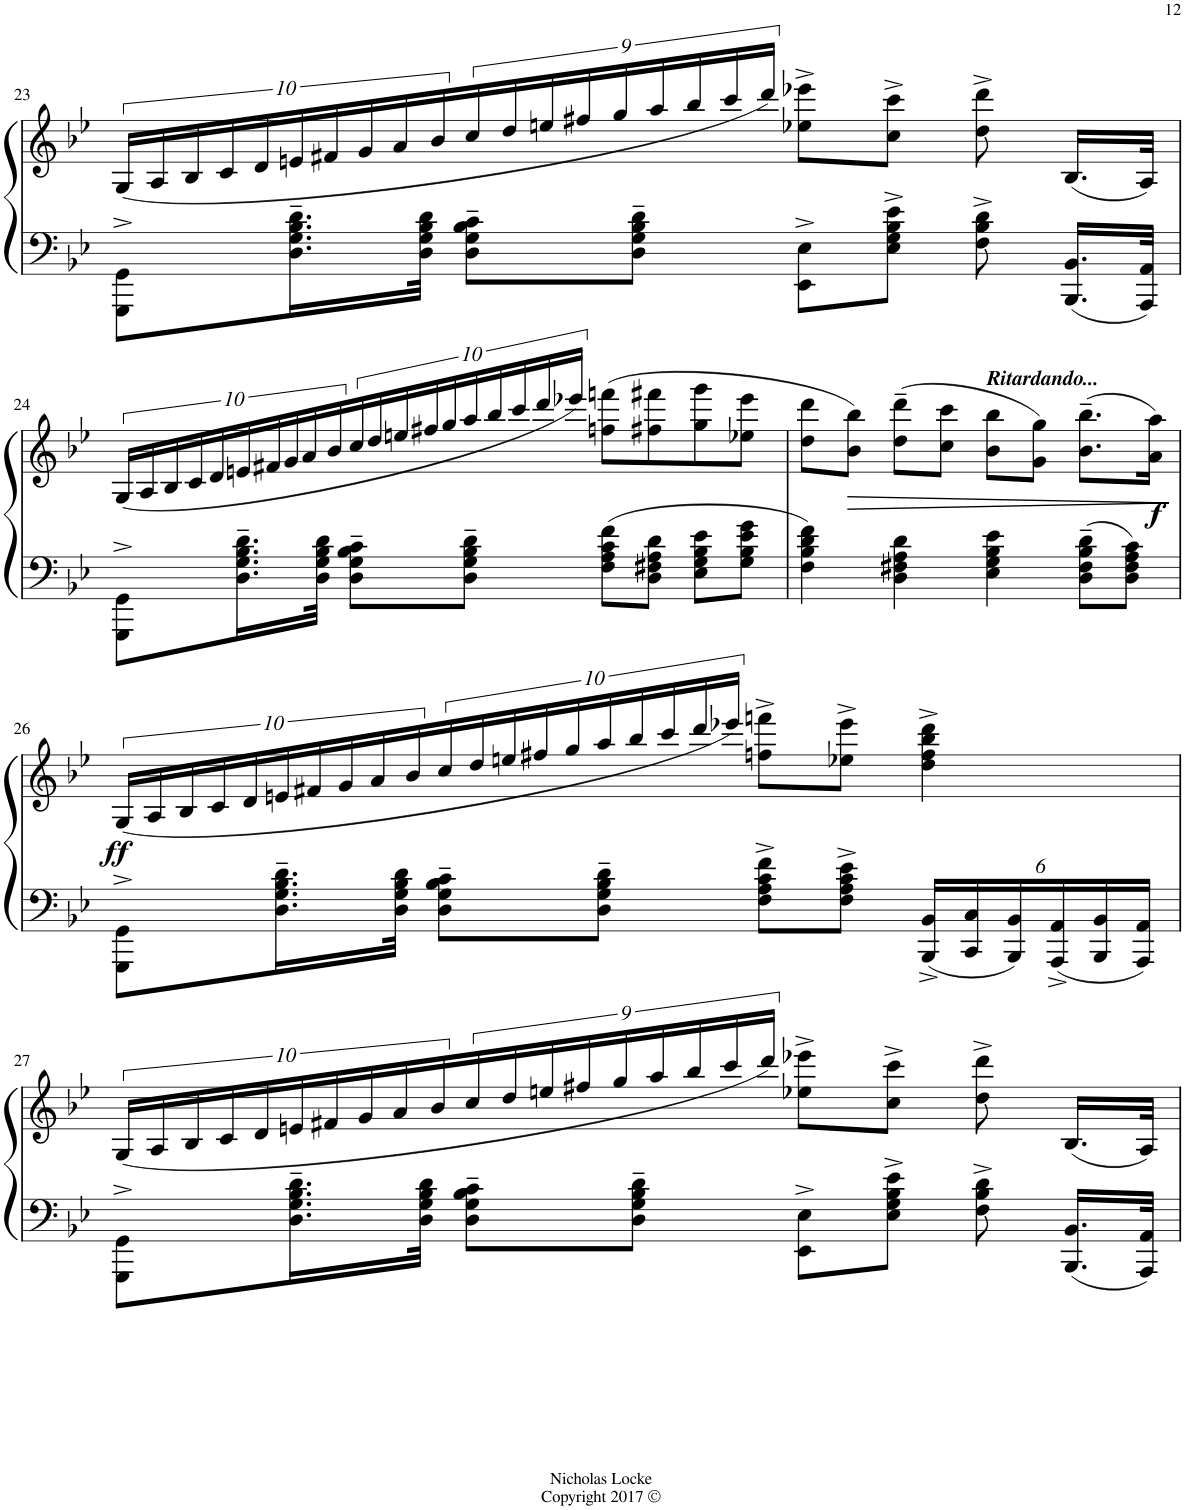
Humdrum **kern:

**kern	**kern	**dynam
*part1	*part1	*part1
*staff2	*staff1	*staff1/2
*I"Piano	*	*
*I'Pno.	*	*
!!LO:PB:g=z
*clefF4	*clefG2	*
*k[b-e-]	*k[b-e-]	*
*M4/4	*M4/4	*
=23	=23	=23
8GGG\^ 8GG\^L	(<40G/LL	.
.	40A/	.
.	40B-/	.
.	40c/	.
.	40d/	.
16.D\~ 16.G\~ 16.B-\~ 16.d\~L	40en/	.
.	40f#X/	.
.	40g/	.
.	40a/	.
32D\ 32G\ 32B-\ 32d\JJk	.	.
.	40b-/	.
8D\~ 8G\~ 8B-\~ 8c\~L	36cc/	.
.	36dd/	.
.	36een/	.
.	36ff#X/	.
.	36gg/	.
8D\~ 8G\~ 8B-\~ 8d\~J	.	.
.	36aa/	.
.	36bb-/	.
.	36ccc/	.
.	36ddd/JJ)	.
8EE-\^ 8E-\^L	8ee-X\^ 8eee-X\^L	.
8E-\^ 8G\^ 8B-\^ 8e-\^J	8cc\^ 8ccc\^J	.
8F\^ 8B-\^ 8d\^	8dd\^ 8ddd\^	.
16.BBB-/ 16.BB-/LL	(16.B-/LL	.
32AAA/ 32AA/JJk	32A/JJk)	.
!!LO:LB:g=z
=24	=24	=24
8GGG\^ 8GG\^L	(40G/LL	.
.	40A/	.
.	40B-/	.
.	40c/	.
.	40d/	.
16.D\~ 16.G\~ 16.B-\~ 16.d\~L	40en/	.
.	40f#X/	.
.	40g/	.
.	40a/	.
32D\ 32G\ 32B-\ 32d\JJk	.	.
.	40b-/	.
8D\~ 8G\~ 8B-\~ 8c\~L	40cc/	.
.	40dd/	.
.	40een/	.
.	40ff#X/	.
.	40gg/	.
8D\~ 8G\~ 8B-\~ 8d\~J	40aa/	.
.	40bb-/	.
.	40ccc/	.
.	40ddd/	.
.	40eee-X/JJ)	.
8F\ 8A\ 8c\ 8f\L	(8ffn\ 8fffn\L	.
8D\ 8F#X\ 8A\ 8d\J	8ff#X\ 8fff#X\	.
8E-\ 8G\ 8B-\ 8e-\L	8gg\ 8ggg\	.
8G\ 8B-\ 8e-\ 8g\J	8ee-X\ 8eee-\J	.
=25	=25	=25
4F\ 4B-\ 4d\ 4f\	8dd\ 8ddd\L	.
*	*MM65	*
!	!	!LO:HP:b
.	8b-\ 8bb-\J)	>
4D\ 4F#X\ 4A\ 4d\	(8dd\~ 8ddd\~L	.
.	8cc\ 8ccc\J	.
*	*MM62	*
!	!LO:TX:a:Bi:t=Ritardando...	!
4E-\ 4G\ 4B-\ 4e-\	8b-\ 8bb-\L	.
.	8g\ 8gg\J)	.
*	*MM60	*
8D\~ 8F#\~ 8B-\~ 8d\~L	(8.b-\~ 8.bb-\~L	.
8D\ 8F#\ 8A\ 8c\J	.	.
!	!	!LO:DY:b
.	16a\ 16aa\Jk)	f
.	.	]
!!LO:LB:g=z
=26	=26	=26
*	*MM70	*
!	!	!LO:DY:a=2
8GGG\^ 8GG\^L	(40G/LL	ff
.	40A/	.
.	40B-/	.
.	40c/	.
.	40d/	.
16.D\~ 16.G\~ 16.B-\~ 16.d\~L	40en/	.
.	40f#X/	.
.	40g/	.
.	40a/	.
32D\ 32G\ 32B-\ 32d\JJk	.	.
.	40b-/	.
8D\~ 8G\~ 8B-\~ 8c\~L	40cc/	.
.	40dd/	.
.	40een/	.
.	40ff#X/	.
.	40gg/	.
8D\~ 8G\~ 8B-\~ 8d\~J	40aa/	.
.	40bb-/	.
.	40ccc/	.
.	40ddd/	.
.	40eee-X/JJ)	.
8F\^ 8A\^ 8c\^ 8f\^L	8ffn\^ 8fffn\^L	.
8F\^ 8A\^ 8c\^ 8e-\^J	8ee-X\^ 8eee-\^J	.
*Xbrackettup	*	*
24BBB-/^ 24BB-/^LL	4dd\^ 4ff\^ 4bb-\^ 4ddd\^	.
24CC/ 24C/	.	.
24BBB-/ 24BB-/	.	.
24AAA/^ 24AA/^	.	.
24BBB-/ 24BB-/	.	.
24AAA/ 24AA/JJ	.	.
!!LO:LB:g=z
=27	=27	=27
8GGG\^ 8GG\^L	(<40G/LL	.
.	40A/	.
.	40B-/	.
.	40c/	.
.	40d/	.
16.D\~ 16.G\~ 16.B-\~ 16.d\~L	40en/	.
.	40f#X/	.
.	40g/	.
.	40a/	.
32D\ 32G\ 32B-\ 32d\JJk	.	.
.	40b-/	.
8D\~ 8G\~ 8B-\~ 8c\~L	36cc/	.
.	36dd/	.
.	36een/	.
.	36ff#X/	.
.	36gg/	.
8D\~ 8G\~ 8B-\~ 8d\~J	.	.
.	36aa/	.
.	36bb-/	.
.	36ccc/	.
.	36ddd/JJ)	.
8EE-\^ 8E-\^L	8ee-X\^ 8eee-X\^L	.
8E-\^ 8G\^ 8B-\^ 8e-\^J	8cc\^ 8ccc\^J	.
8F\^ 8B-\^ 8d\^	8dd\^ 8ddd\^	.
16.BBB-/ 16.BB-/LL	(16.B-/LL	.
32AAA/ 32AA/JJk	32A/JJk)	.
=	=	=
*-	*-	*-
